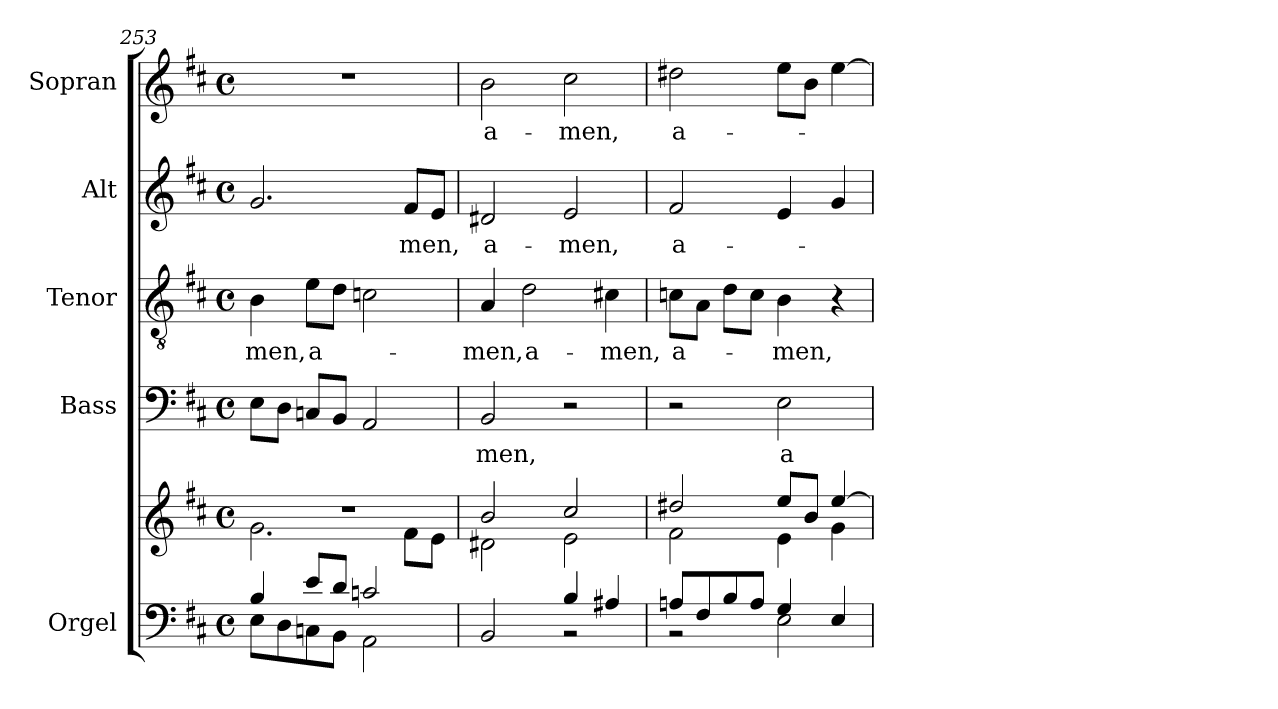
**kern	**kern	**kern	**text	**kern	**text	**kern	**text	**kern	**text
*part5	*part5	*part4	*part4	*part3	*part3	*part2	*part2	*part1	*part1
*staff6	*staff5	*staff4	*staff4	*staff3	*staff3	*staff2	*staff2	*staff1	*staff1
*I"Orgel	*	*I"Bass	*	*I"Tenor	*	*I"Alt	*	*I"Sopran	*
*I'Org.	*	*I'B.	*	*I'T.	*	*I'A.	*	*I'S.	*
*clefF4	*clefG2	*clefF4	*	*clefGv2	*	*clefG2	*	*clefG2	*
*k[f#c#]	*k[f#c#]	*k[f#c#]	*	*k[f#c#]	*	*k[f#c#]	*	*k[f#c#]	*
*D:	*D:	*D:	*	*D:	*	*D:	*	*D:	*
*M4/4	*M4/4	*M4/4	*	*M4/4	*	*M4/4	*	*M4/4	*
*met(c)	*met(c)	*met(c)	*	*met(c)	*	*met(c)	*	*met(c)	*
=253	=253	=253	=253	=253	=253	=253	=253	=253	=253
*^	*^	*	*	*	*	*	*	*	*
!	!	!	!	!	!	!	!LO:LY:b	!	!	!	!
4B/	8E\L	1r	2.g\	8E\L	.	4B\	-men,	2.g/	.	1r	.
.	8D\	.	.	8D\J	.	.	.	.	.	.	.
!	!	!	!	!	!	!	!LO:LY:b	!	!	!	!
8e/L	8Cn\	.	.	8Cn/L	.	8e\L	a-	.	.	.	.
8d/J	8BB\J	.	.	8BB/J	.	8d\J	.	.	.	.	.
2cn/	2AA\	.	.	2AA/	.	2cn\	.	.	.	.	.
!	!	!	!	!	!	!	!	!	!LO:LY:b	!	!
.	.	.	8f#\L	.	.	.	.	8f#/L	-men,	.	.
.	.	.	8e\J	.	.	.	.	8e/J	.	.	.
!!LO:LB:g=z
=254	=254	=254	=254	=254	=254	=254	=254	=254	=254	=254	=254
!	!	!	!	!	!LO:LY:b	!	!LO:LY:b	!	!LO:LY:b	!	!LO:LY:b
2BB/	2ryy	2b/	2d#X\	2BB/	-men,	4A/	-men,	2d#X/	a-	2b\	a-
!	!	!	!	!	!	!	!LO:LY:b	!	!	!	!
.	.	.	.	.	.	2d\	a-	.	.	.	.
!	!	!	!	!	!	!	!	!	!LO:LY:b	!	!LO:LY:b
4B/	2rBB	2cc#/	2e\	2r	.	.	.	2e/	-men,	2cc#\	-men,
!	!	!	!	!	!	!	!LO:LY:b	!	!	!	!
4A#X/	.	.	.	.	.	4c#X\	-men,	.	.	.	.
=255	=255	=255	=255	=255	=255	=255	=255	=255	=255	=255	=255
!	!	!	!	!	!	!	!LO:LY:b	!	!LO:LY:b	!	!LO:LY:b
8An/L	2rBB	2dd#X/	2f#\	2r	.	8cn\L	a-	2f#/	a-	2dd#X\	a-
8F#/	.	.	.	.	.	8A\J	.	.	.	.	.
8B/	.	.	.	.	.	8d\L	.	.	.	.	.
8A/J	.	.	.	.	.	8c\J	.	.	.	.	.
!	!	!	!	!	!LO:LY:b	!	!LO:LY:b	!	!	!	!
4G/	2E\	8ee/L	4e\	2E\	a-	4B\	-men,	4e/	.	8ee\L	.
.	.	8b/J	.	.	.	.	.	.	.	8b\J	.
4E/	.	[>4ee/	4g\	.	.	4r	.	4g/	.	[4ee\	.
*v	*v	*	*	*	*	*	*	*	*	*	*
*	*v	*v	*	*	*	*	*	*	*	*
=	=	=	=	=	=	=	=	=	=
*-	*-	*-	*-	*-	*-	*-	*-	*-	*-
